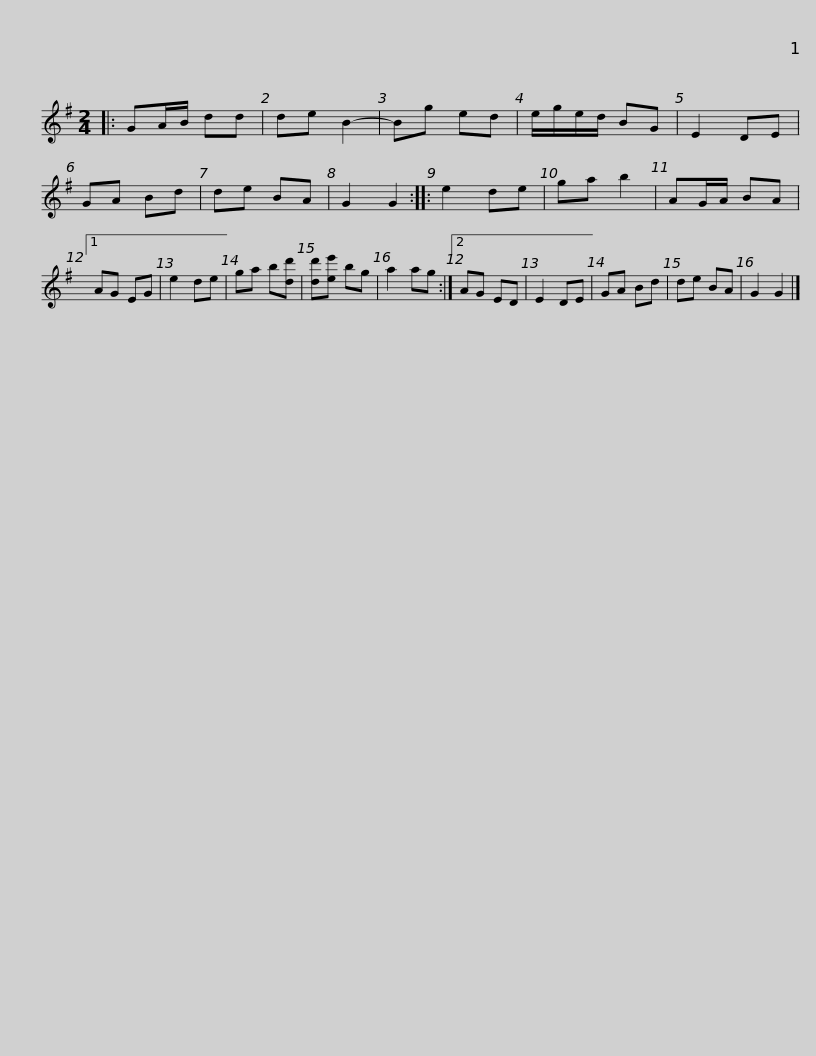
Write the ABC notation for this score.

X:1
L:1/8
M:2/4
I:linebreak $
K:G
V:1 treble
V:1
|: GA/B/ dd | de B2- | Bg ed | e/g/e/d/ BG | E2 DE | %5
 GA Bd | de BA | G2 G2 :: e2 de | ga b2 |$ %10
 AG/A/ BA |1 AG EG | e2 de | ga b[dd'] | [dd'][ee'] bg | %15
 a2 ag :|2 AG ED | E2 DE | GA Bd | de BA | %20
 G2 G2 |] %21
